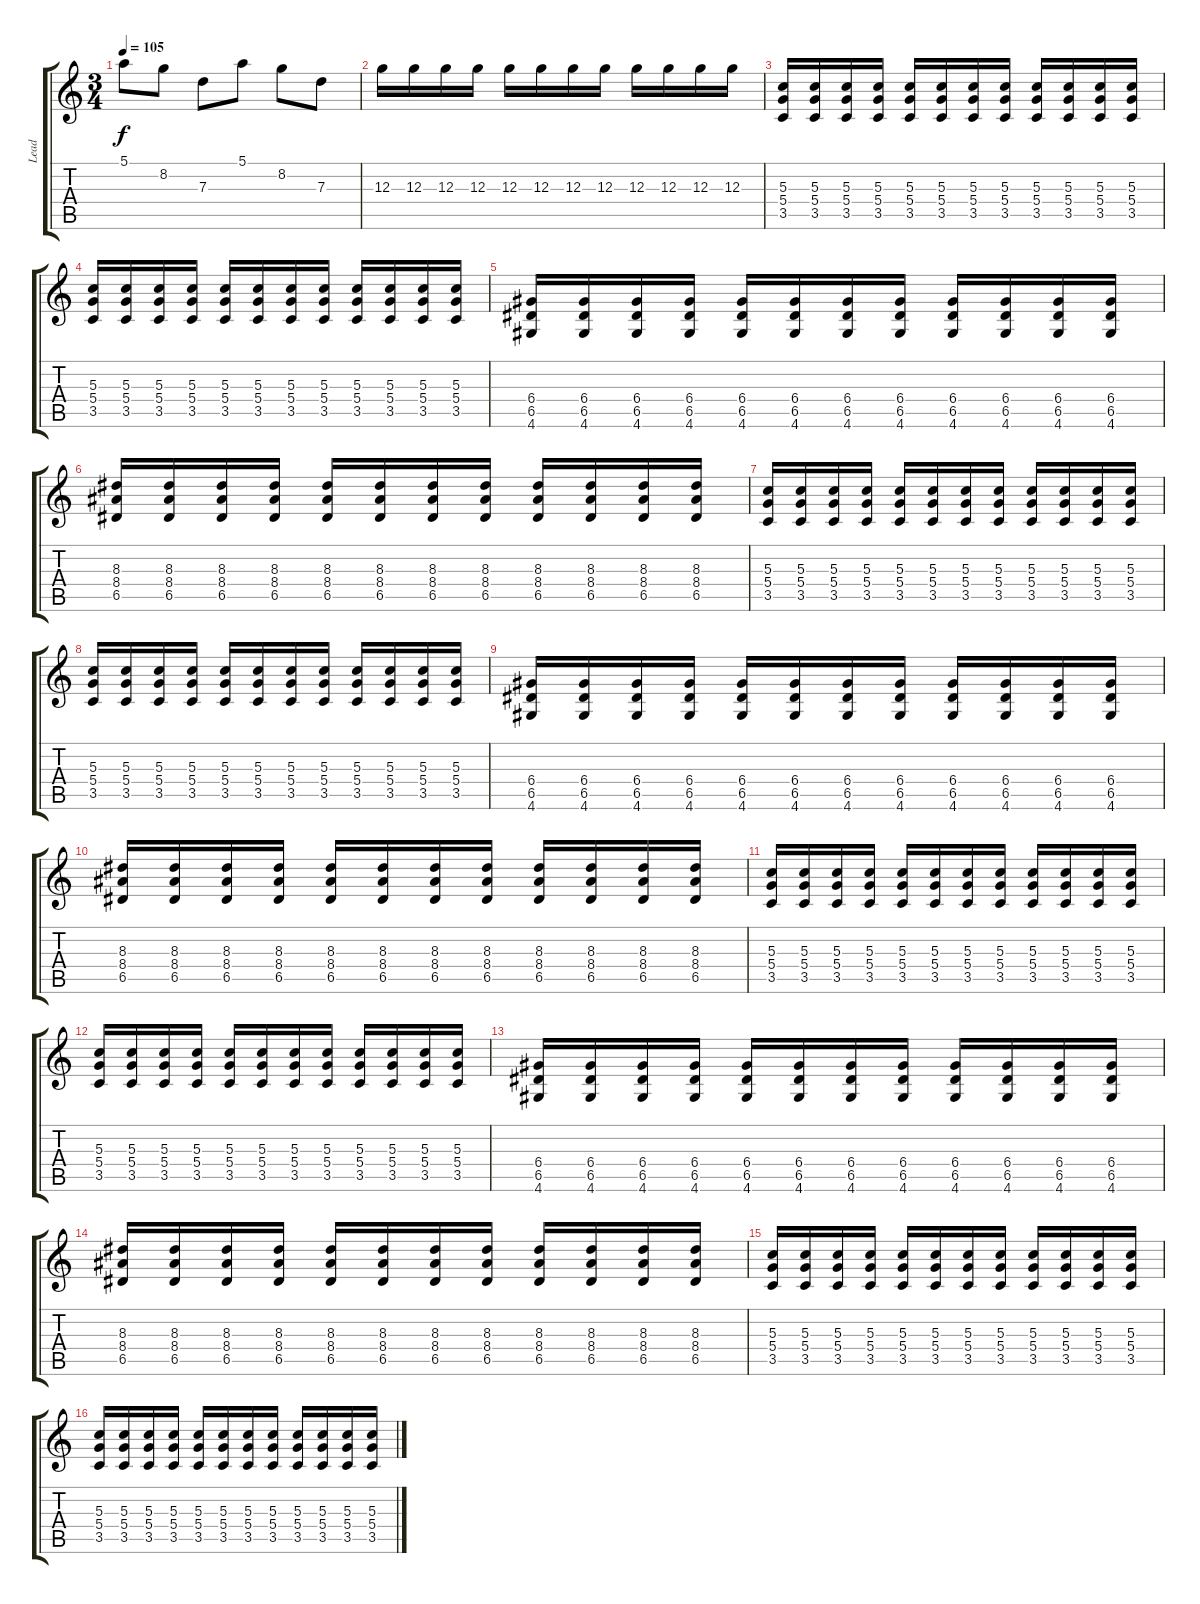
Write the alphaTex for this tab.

\track ("Lead" "Lead") {instrument distortionguitar}
\staff {score tabs}
\tuning (E4 B3 G3 D3 A2 E2) {hide}
\ts (3 4)
\tempo 105
\clef g2
\ks c
5.1.8{dy f} 8.2.8 7.3.8 5.1.8 8.2.8 7.3.8 |
12.3.16 12.3.16 12.3.16 12.3.16 12.3.16 12.3.16 12.3.16 12.3.16 12.3.16 12.3.16 12.3.16 12.3.16 |
(5.3 5.4 3.5).16 (5.3 5.4 3.5).16 (5.3 5.4 3.5).16 (5.3 5.4 3.5).16 (5.3 5.4 3.5).16 (5.3 5.4 3.5).16 (5.3 5.4 3.5).16 (5.3 5.4 3.5).16 (5.3 5.4 3.5).16 (5.3 5.4 3.5).16 (5.3 5.4 3.5).16 (5.3 5.4 3.5).16 |
(5.3 5.4 3.5).16 (5.3 5.4 3.5).16 (5.3 5.4 3.5).16 (5.3 5.4 3.5).16 (5.3 5.4 3.5).16 (5.3 5.4 3.5).16 (5.3 5.4 3.5).16 (5.3 5.4 3.5).16 (5.3 5.4 3.5).16 (5.3 5.4 3.5).16 (5.3 5.4 3.5).16 (5.3 5.4 3.5).16 |
(6.4 6.5 4.6).16 (6.4 6.5 4.6).16 (6.4 6.5 4.6).16 (6.4 6.5 4.6).16 (6.4 6.5 4.6).16 (6.4 6.5 4.6).16 (6.4 6.5 4.6).16 (6.4 6.5 4.6).16 (6.4 6.5 4.6).16 (6.4 6.5 4.6).16 (6.4 6.5 4.6).16 (6.4 6.5 4.6).16 |
(8.3 8.4 6.5).16 (8.3 8.4 6.5).16 (8.3 8.4 6.5).16 (8.3 8.4 6.5).16 (8.3 8.4 6.5).16 (8.3 8.4 6.5).16 (8.3 8.4 6.5).16 (8.3 8.4 6.5).16 (8.3 8.4 6.5).16 (8.3 8.4 6.5).16 (8.3 8.4 6.5).16 (8.3 8.4 6.5).16 |
(5.3 5.4 3.5).16 (5.3 5.4 3.5).16 (5.3 5.4 3.5).16 (5.3 5.4 3.5).16 (5.3 5.4 3.5).16 (5.3 5.4 3.5).16 (5.3 5.4 3.5).16 (5.3 5.4 3.5).16 (5.3 5.4 3.5).16 (5.3 5.4 3.5).16 (5.3 5.4 3.5).16 (5.3 5.4 3.5).16 |
(5.3 5.4 3.5).16 (5.3 5.4 3.5).16 (5.3 5.4 3.5).16 (5.3 5.4 3.5).16 (5.3 5.4 3.5).16 (5.3 5.4 3.5).16 (5.3 5.4 3.5).16 (5.3 5.4 3.5).16 (5.3 5.4 3.5).16 (5.3 5.4 3.5).16 (5.3 5.4 3.5).16 (5.3 5.4 3.5).16 |
(6.4 6.5 4.6).16 (6.4 6.5 4.6).16 (6.4 6.5 4.6).16 (6.4 6.5 4.6).16 (6.4 6.5 4.6).16 (6.4 6.5 4.6).16 (6.4 6.5 4.6).16 (6.4 6.5 4.6).16 (6.4 6.5 4.6).16 (6.4 6.5 4.6).16 (6.4 6.5 4.6).16 (6.4 6.5 4.6).16 |
(8.3 8.4 6.5).16 (8.3 8.4 6.5).16 (8.3 8.4 6.5).16 (8.3 8.4 6.5).16 (8.3 8.4 6.5).16 (8.3 8.4 6.5).16 (8.3 8.4 6.5).16 (8.3 8.4 6.5).16 (8.3 8.4 6.5).16 (8.3 8.4 6.5).16 (8.3 8.4 6.5).16 (8.3 8.4 6.5).16 |
(5.3 5.4 3.5).16 (5.3 5.4 3.5).16 (5.3 5.4 3.5).16 (5.3 5.4 3.5).16 (5.3 5.4 3.5).16 (5.3 5.4 3.5).16 (5.3 5.4 3.5).16 (5.3 5.4 3.5).16 (5.3 5.4 3.5).16 (5.3 5.4 3.5).16 (5.3 5.4 3.5).16 (5.3 5.4 3.5).16 |
(5.3 5.4 3.5).16 (5.3 5.4 3.5).16 (5.3 5.4 3.5).16 (5.3 5.4 3.5).16 (5.3 5.4 3.5).16 (5.3 5.4 3.5).16 (5.3 5.4 3.5).16 (5.3 5.4 3.5).16 (5.3 5.4 3.5).16 (5.3 5.4 3.5).16 (5.3 5.4 3.5).16 (5.3 5.4 3.5).16 |
(6.4 6.5 4.6).16 (6.4 6.5 4.6).16 (6.4 6.5 4.6).16 (6.4 6.5 4.6).16 (6.4 6.5 4.6).16 (6.4 6.5 4.6).16 (6.4 6.5 4.6).16 (6.4 6.5 4.6).16 (6.4 6.5 4.6).16 (6.4 6.5 4.6).16 (6.4 6.5 4.6).16 (6.4 6.5 4.6).16 |
(8.3 8.4 6.5).16 (8.3 8.4 6.5).16 (8.3 8.4 6.5).16 (8.3 8.4 6.5).16 (8.3 8.4 6.5).16 (8.3 8.4 6.5).16 (8.3 8.4 6.5).16 (8.3 8.4 6.5).16 (8.3 8.4 6.5).16 (8.3 8.4 6.5).16 (8.3 8.4 6.5).16 (8.3 8.4 6.5).16 |
(5.3 5.4 3.5).16 (5.3 5.4 3.5).16 (5.3 5.4 3.5).16 (5.3 5.4 3.5).16 (5.3 5.4 3.5).16 (5.3 5.4 3.5).16 (5.3 5.4 3.5).16 (5.3 5.4 3.5).16 (5.3 5.4 3.5).16 (5.3 5.4 3.5).16 (5.3 5.4 3.5).16 (5.3 5.4 3.5).16 |
(5.3 5.4 3.5).16 (5.3 5.4 3.5).16 (5.3 5.4 3.5).16 (5.3 5.4 3.5).16 (5.3 5.4 3.5).16 (5.3 5.4 3.5).16 (5.3 5.4 3.5).16 (5.3 5.4 3.5).16 (5.3 5.4 3.5).16 (5.3 5.4 3.5).16 (5.3 5.4 3.5).16 (5.3 5.4 3.5).16
